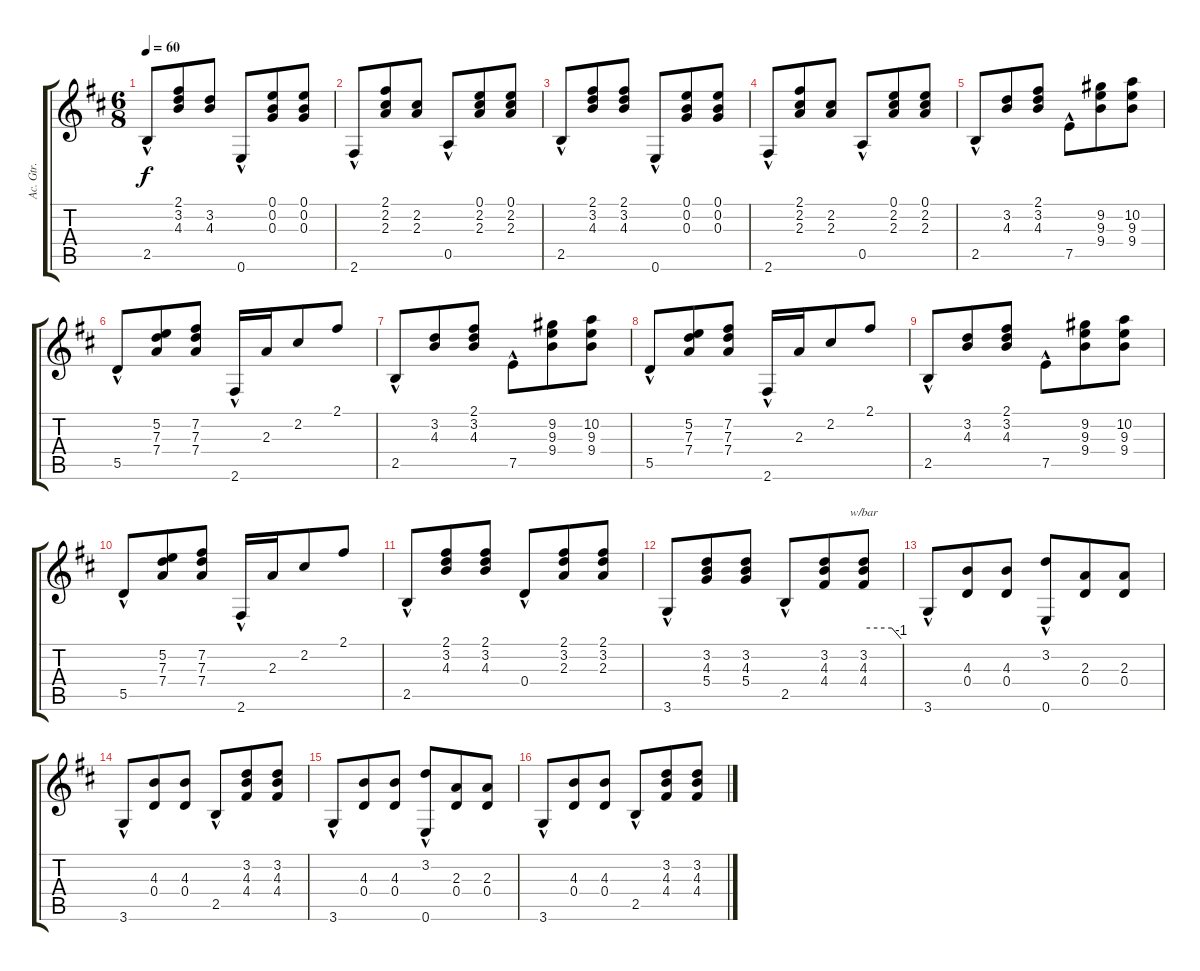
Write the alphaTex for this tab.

\track ("Ac. Gtr." "Ac. Gtr.") {instrument acousticguitarnylon}
\staff {score tabs}
\tuning (E4 B3 G3 D3 A2 E2) {hide}
\ts (6 8)
\tempo 60
\clef g2
\ks bminor
2.5{hac}.8{dy f} (2.1 3.2 4.3).8 (3.2 4.3).8 0.6{hac}.8 (0.1 0.2 0.3).8 (0.1 0.2 0.3).8 |
2.6{hac}.8 (2.1 2.2 2.3).8 (2.2 2.3).8 0.5{hac}.8 (0.1 2.2 2.3).8 (0.1 2.2 2.3).8 |
2.5{hac}.8 (2.1 3.2 4.3).8 (2.1 3.2 4.3).8 0.6{hac}.8 (0.1 0.2 0.3).8 (0.1 0.2 0.3).8 |
2.6{hac}.8 (2.1 2.2 2.3).8 (2.2 2.3).8 0.5{hac}.8 (0.1 2.2 2.3).8 (0.1 2.2 2.3).8 |
2.5{hac}.8 (3.2 4.3).8 (2.1 3.2 4.3).8 7.5{hac}.8 (9.2 9.3 9.4).8 (10.2 9.3 9.4).8 |
5.5{hac}.8 (5.2 7.3 7.4).8 (7.2 7.3 7.4).8 2.6{hac}.16 2.3.16 2.2.8 2.1.8 |
2.5{hac}.8 (3.2 4.3).8 (2.1 3.2 4.3).8 7.5{hac}.8 (9.2 9.3 9.4).8 (10.2 9.3 9.4).8 |
5.5{hac}.8 (5.2 7.3 7.4).8 (7.2 7.3 7.4).8 2.6{hac}.16 2.3.16 2.2.8 2.1.8 |
2.5{hac}.8 (3.2 4.3).8 (2.1 3.2 4.3).8 7.5{hac}.8 (9.2 9.3 9.4).8 (10.2 9.3 9.4).8 |
5.5{hac}.8 (5.2 7.3 7.4).8 (7.2 7.3 7.4).8 2.6{hac}.16 2.3.16 2.2.8 2.1.8 |
2.5{hac}.8 (2.1 3.2 4.3).8 (2.1 3.2 4.3).8 0.4{hac}.8 (2.1 3.2 2.3).8 (2.1 3.2 2.3).8 |
3.6{hac}.8 (3.2 4.3 5.4).8 (3.2 4.3 5.4).8 2.5{hac}.8 (3.2 4.3 4.4).8 (3.2 4.3 4.4).8{tbe (custom default 0 0 45 0 60 -4)} |
3.6{hac}.8 (4.3 0.4).8 (4.3 0.4).8 (3.2 0.6{hac}).8 (2.3 0.4).8 (2.3 0.4).8 |
3.6{hac}.8 (4.3 0.4).8 (4.3 0.4).8 2.5{hac}.8 (3.2 4.3 4.4).8 (3.2 4.3 4.4).8 |
3.6{hac}.8 (4.3 0.4).8 (4.3 0.4).8 (3.2 0.6{hac}).8 (2.3 0.4).8 (2.3 0.4).8 |
3.6{hac}.8 (4.3 0.4).8 (4.3 0.4).8 2.5{hac}.8 (3.2 4.3 4.4).8 (3.2 4.3 4.4).8
